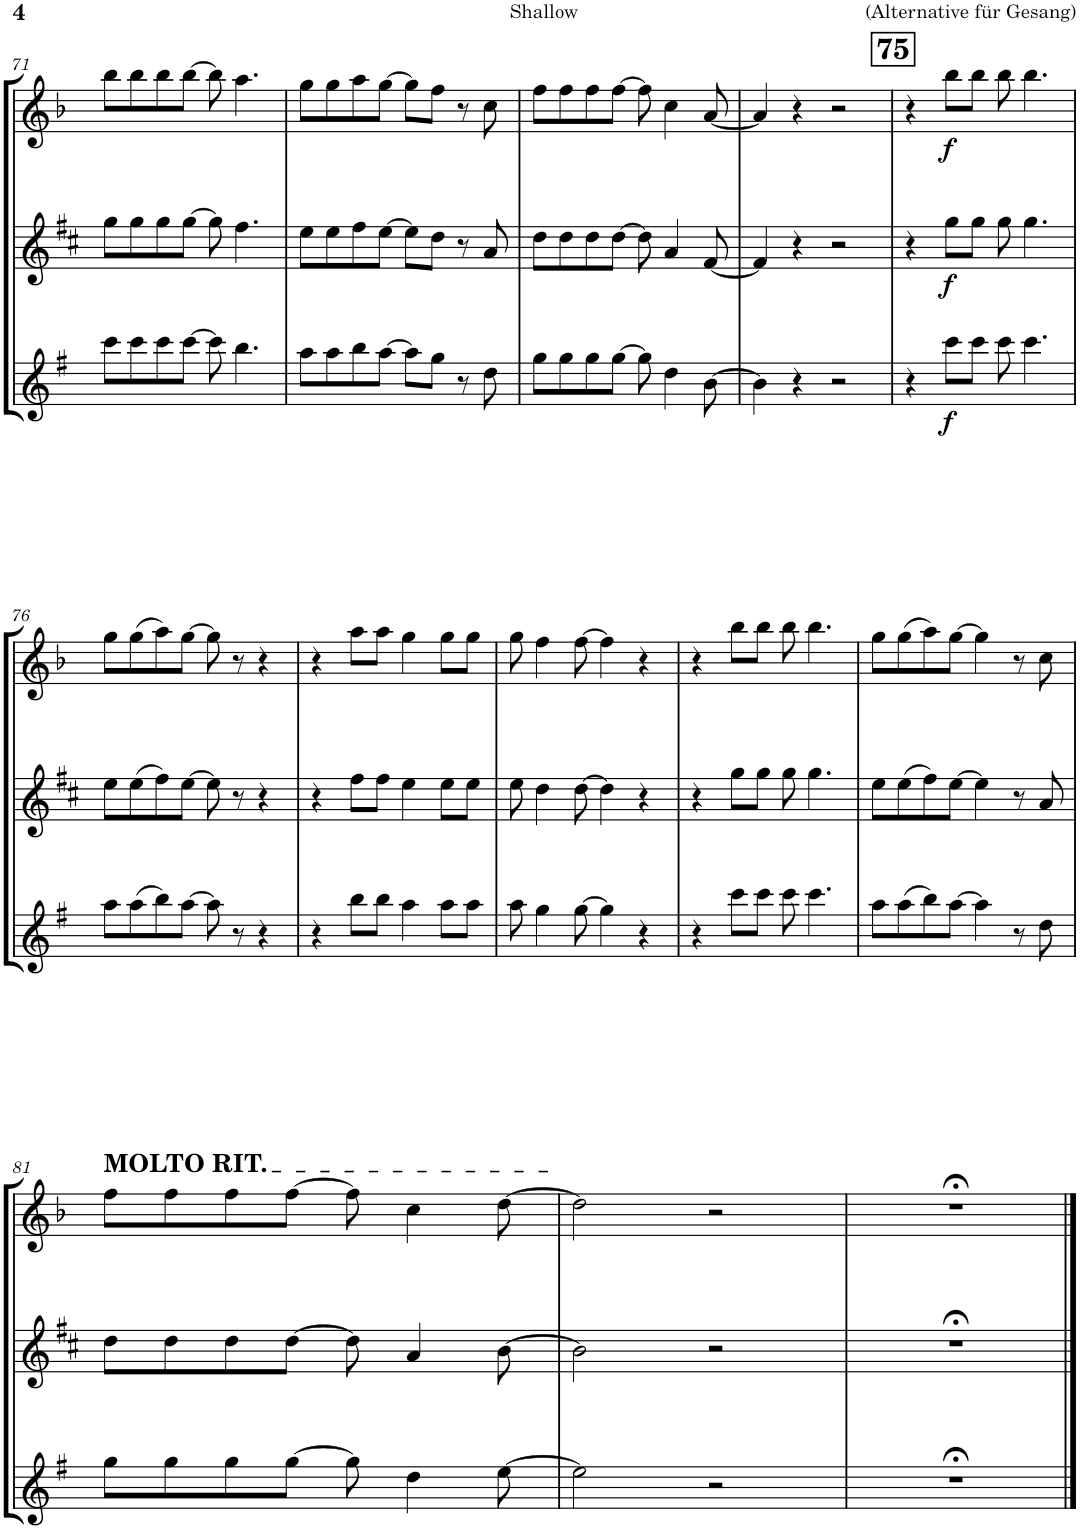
**kern	**dynam	**kern	**dynam	**kern	**dynam
*part3	*part3	*part2	*part2	*part1	*part1
*staff3	*staff3	*staff2	*staff2	*staff1	*staff1
*I"Instrumente in Bb	*	*I"Instrumente in Eb	*	*I"Instrumente in C	*
!!LO:PB:g=z
*clefG2	*	*clefG2	*	*clefG2	*
*Trd8c14	*	*Trd5c9	*	*	*
*k[f#]	*	*k[f#c#]	*	*k[b-]	*
*M4/4	*	*M4/4	*	*M4/4	*
=71	=71	=71	=71	=71	=71
8ccc\L	.	8gg\L	.	8bb-\L	.
8ccc\	.	8gg\	.	8bb-\	.
8ccc\	.	8gg\	.	8bb-\	.
[8ccc\J	.	[8gg\J	.	[8bb-\J	.
8ccc\]	.	8gg\]	.	8bb-\]	.
4.bb\	.	4.ff#\	.	4.aa\	.
=72	=72	=72	=72	=72	=72
8aa\L	.	8ee\L	.	8gg\L	.
8aa\	.	8ee\	.	8gg\	.
8bb\	.	8ff#\	.	8aa\	.
[8aa\J	.	[8ee\J	.	[8gg\J	.
8aa\L]	.	8ee\L]	.	8gg\L]	.
8gg\J	.	8dd\J	.	8ff\J	.
8r	.	8r	.	8r	.
8dd\	.	8a/	.	8cc\	.
=73	=73	=73	=73	=73	=73
8gg\L	.	8dd\L	.	8ff\L	.
8gg\	.	8dd\	.	8ff\	.
8gg\	.	8dd\	.	8ff\	.
[8gg\J	.	[8dd\J	.	[8ff\J	.
8gg\]	.	8dd\]	.	8ff\]	.
4dd\	.	4a/	.	4cc\	.
[8b\	.	[8f#/	.	[8a/	.
=74	=74	=74	=74	=74	=74
4b\]	.	4f#/]	.	4a/]	.
4r	.	4r	.	4r	.
2r	.	2r	.	2r	.
!!LO:REH:place=s1:a:B:cj:fs=14:t=75
=75	=75	=75	=75	=75	=75
4r	.	4r	.	4r	.
!	!LO:DY:b	!	!LO:DY:b	!	!LO:DY:b
8ccc\L	f	8gg\L	f	8bb-\L	f
8ccc\J	.	8gg\J	.	8bb-\J	.
8ccc\	.	8gg\	.	8bb-\	.
4.ccc\	.	4.gg\	.	4.bb-\	.
!!LO:LB:g=z
=76	=76	=76	=76	=76	=76
8aa\L	.	8ee\L	.	8gg\L	.
(8aa\	.	(8ee\	.	(8gg\	.
8bb\)	.	8ff#\)	.	8aa\)	.
[8aa\J	.	[8ee\J	.	[8gg\J	.
8aa\]	.	8ee\]	.	8gg\]	.
8r	.	8r	.	8r	.
4r	.	4r	.	4r	.
=77	=77	=77	=77	=77	=77
4r	.	4r	.	4r	.
8bb\L	.	8ff#\L	.	8aa\L	.
8bb\J	.	8ff#\J	.	8aa\J	.
4aa\	.	4ee\	.	4gg\	.
8aa\L	.	8ee\L	.	8gg\L	.
8aa\J	.	8ee\J	.	8gg\J	.
=78	=78	=78	=78	=78	=78
8aa\	.	8ee\	.	8gg\	.
4gg\	.	4dd\	.	4ff\	.
[8gg\	.	[8dd\	.	[8ff\	.
4gg\]	.	4dd\]	.	4ff\]	.
4r	.	4r	.	4r	.
=79	=79	=79	=79	=79	=79
4r	.	4r	.	4r	.
8ccc\L	.	8gg\L	.	8bb-\L	.
8ccc\J	.	8gg\J	.	8bb-\J	.
8ccc\	.	8gg\	.	8bb-\	.
4.ccc\	.	4.gg\	.	4.bb-\	.
=80	=80	=80	=80	=80	=80
8aa\L	.	8ee\L	.	8gg\L	.
(8aa\	.	(8ee\	.	(8gg\	.
8bb\)	.	8ff#\)	.	8aa\)	.
[8aa\J	.	[8ee\J	.	[8gg\J	.
4aa\]	.	4ee\]	.	4gg\]	.
8r	.	8r	.	8r	.
8dd\	.	8a/	.	8cc\	.
!!LO:LB:g=z
=81	=81	=81	=81	=81	=81
!	!	!	!	!LO:TX:a:t=MOLTO RIT.	!
8gg\L	.	8dd\L	.	8ff\L	.
8gg\	.	8dd\	.	8ff\	.
8gg\	.	8dd\	.	8ff\	.
[8gg\J	.	[8dd\J	.	[8ff\J	.
8gg\]	.	8dd\]	.	8ff\]	.
4dd\	.	4a/	.	4cc\	.
[8ee\	.	[8b\	.	[8dd\	.
=82	=82	=82	=82	=82	=82
2ee\]	.	2b\]	.	2dd\]	.
2r	.	2r	.	2r	.
=83	=83	=83	=83	=83	=83
1r;<	.	1r;<	.	1r;<	.
==	==	==	==	==	==
*-	*-	*-	*-	*-	*-
